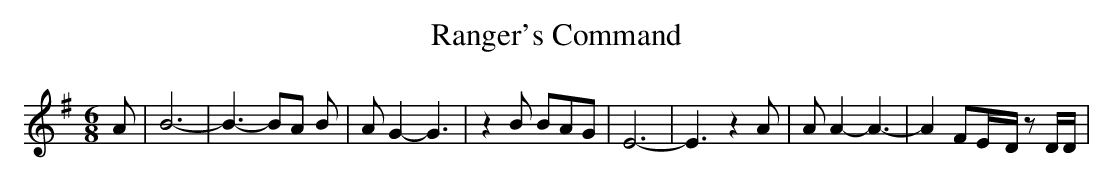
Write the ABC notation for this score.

X:1
T:Ranger's Command
M:6/8
L:1/8
K:G
 A| B6-| B3- BA B| A G2- G3| z2 B BAG| E6-| E3 z2 A| A A2- A3-| A2 FE/2-D/2 z D/2D/2|\
